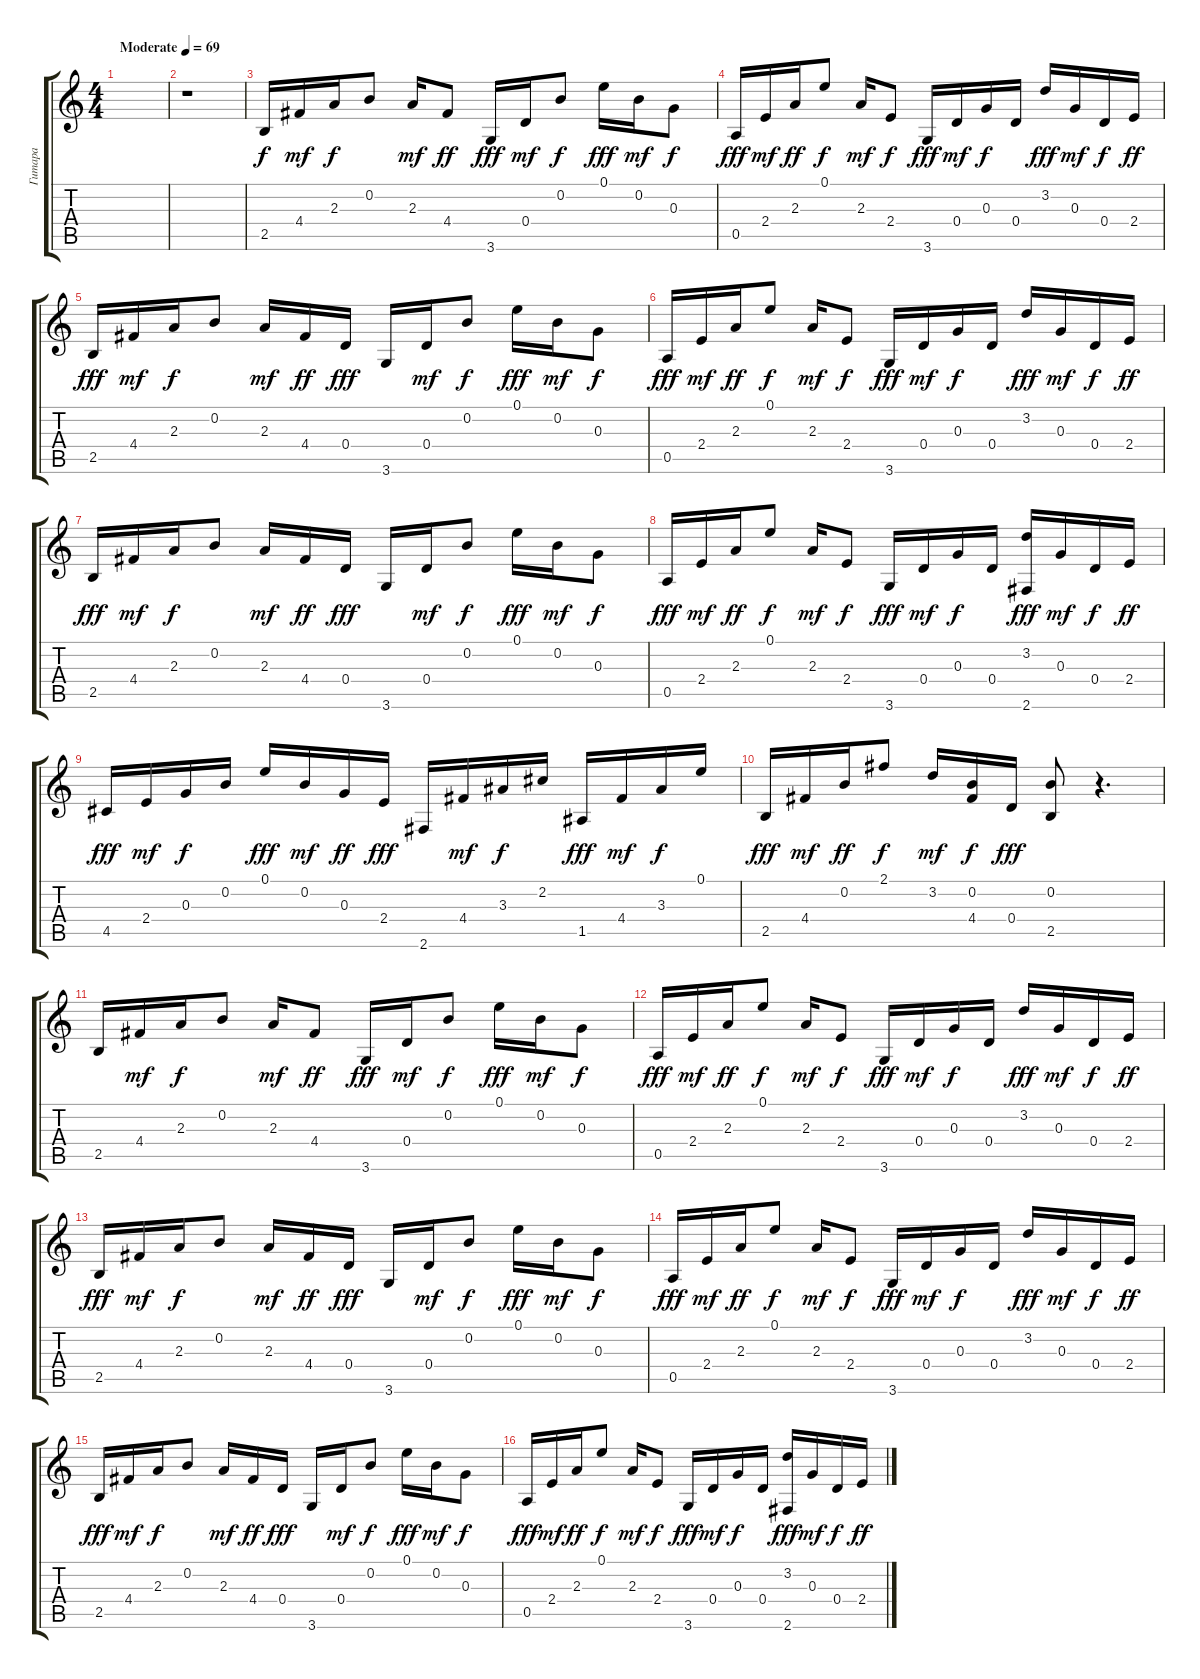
\track ("Гитара" "Гитара") {instrument electricguitarclean}
\staff {score tabs}
\tuning (E4 B3 G3 D3 A2 E2) {hide}
\ts (4 4)
\tempo (69 "Moderate")
\clef g2
\ks c
|
r.1 |
2.5.16 4.4.16{dy mf} 2.3.16{dy f} 0.2.8 2.3.16{dy mf} 4.4.8{dy ff} 3.6.16{dy fff} 0.4.16{dy mf} 0.2.8{dy f} 0.1.16{dy fff} 0.2.16{dy mf} 0.3.8{dy f} |
0.5.16{dy fff} 2.4.16{dy mf} 2.3.16{dy ff} 0.1.8{dy f} 2.3.16{dy mf} 2.4.8{dy f} 3.6.16{dy fff} 0.4.16{dy mf} 0.3.16{dy f} 0.4.16 3.2.16{dy fff} 0.3.16{dy mf} 0.4.16{dy f} 2.4.16{dy ff} |
2.5.16{dy fff} 4.4.16{dy mf} 2.3.16{dy f} 0.2.8 2.3.16{dy mf} 4.4.16{dy ff} 0.4.16{dy fff} 3.6.16 0.4.16{dy mf} 0.2.8{dy f} 0.1.16{dy fff} 0.2.16{dy mf} 0.3.8{dy f} |
0.5.16{dy fff} 2.4.16{dy mf} 2.3.16{dy ff} 0.1.8{dy f} 2.3.16{dy mf} 2.4.8{dy f} 3.6.16{dy fff} 0.4.16{dy mf} 0.3.16{dy f} 0.4.16 3.2.16{dy fff} 0.3.16{dy mf} 0.4.16{dy f} 2.4.16{dy ff} |
2.5.16{dy fff} 4.4.16{dy mf} 2.3.16{dy f} 0.2.8 2.3.16{dy mf} 4.4.16{dy ff} 0.4.16{dy fff} 3.6.16 0.4.16{dy mf} 0.2.8{dy f} 0.1.16{dy fff} 0.2.16{dy mf} 0.3.8{dy f} |
0.5.16{dy fff} 2.4.16{dy mf} 2.3.16{dy ff} 0.1.8{dy f} 2.3.16{dy mf} 2.4.8{dy f} 3.6.16{dy fff} 0.4.16{dy mf} 0.3.16{dy f} 0.4.16 (3.2 2.6).16{dy fff} 0.3.16{dy mf} 0.4.16{dy f} 2.4.16{dy ff} |
4.5.16{dy fff} 2.4.16{dy mf} 0.3.16{dy f} 0.2.16 0.1.16{dy fff} 0.2.16{dy mf} 0.3.16{dy ff} 2.4.16{dy fff} 2.6.16 4.4.16{dy mf} 3.3.16{dy f} 2.2.16 1.5.16{dy fff} 4.4.16{dy mf} 3.3.16{dy f} 0.1.16 |
2.5.16{dy fff} 4.4.16{dy mf} 0.2.16{dy ff} 2.1.8{dy f} 3.2.16{dy mf} (0.2 4.4).16{dy f} 0.4.16{dy fff} (0.2 2.5).8 r.4{d} |
2.5.16 4.4.16{dy mf} 2.3.16{dy f} 0.2.8 2.3.16{dy mf} 4.4.8{dy ff} 3.6.16{dy fff} 0.4.16{dy mf} 0.2.8{dy f} 0.1.16{dy fff} 0.2.16{dy mf} 0.3.8{dy f} |
0.5.16{dy fff} 2.4.16{dy mf} 2.3.16{dy ff} 0.1.8{dy f} 2.3.16{dy mf} 2.4.8{dy f} 3.6.16{dy fff} 0.4.16{dy mf} 0.3.16{dy f} 0.4.16 3.2.16{dy fff} 0.3.16{dy mf} 0.4.16{dy f} 2.4.16{dy ff} |
2.5.16{dy fff} 4.4.16{dy mf} 2.3.16{dy f} 0.2.8 2.3.16{dy mf} 4.4.16{dy ff} 0.4.16{dy fff} 3.6.16 0.4.16{dy mf} 0.2.8{dy f} 0.1.16{dy fff} 0.2.16{dy mf} 0.3.8{dy f} |
0.5.16{dy fff} 2.4.16{dy mf} 2.3.16{dy ff} 0.1.8{dy f} 2.3.16{dy mf} 2.4.8{dy f} 3.6.16{dy fff} 0.4.16{dy mf} 0.3.16{dy f} 0.4.16 3.2.16{dy fff} 0.3.16{dy mf} 0.4.16{dy f} 2.4.16{dy ff} |
2.5.16{dy fff} 4.4.16{dy mf} 2.3.16{dy f} 0.2.8 2.3.16{dy mf} 4.4.16{dy ff} 0.4.16{dy fff} 3.6.16 0.4.16{dy mf} 0.2.8{dy f} 0.1.16{dy fff} 0.2.16{dy mf} 0.3.8{dy f} |
0.5.16{dy fff} 2.4.16{dy mf} 2.3.16{dy ff} 0.1.8{dy f} 2.3.16{dy mf} 2.4.8{dy f} 3.6.16{dy fff} 0.4.16{dy mf} 0.3.16{dy f} 0.4.16 (3.2 2.6).16{dy fff} 0.3.16{dy mf} 0.4.16{dy f} 2.4.16{dy ff}
